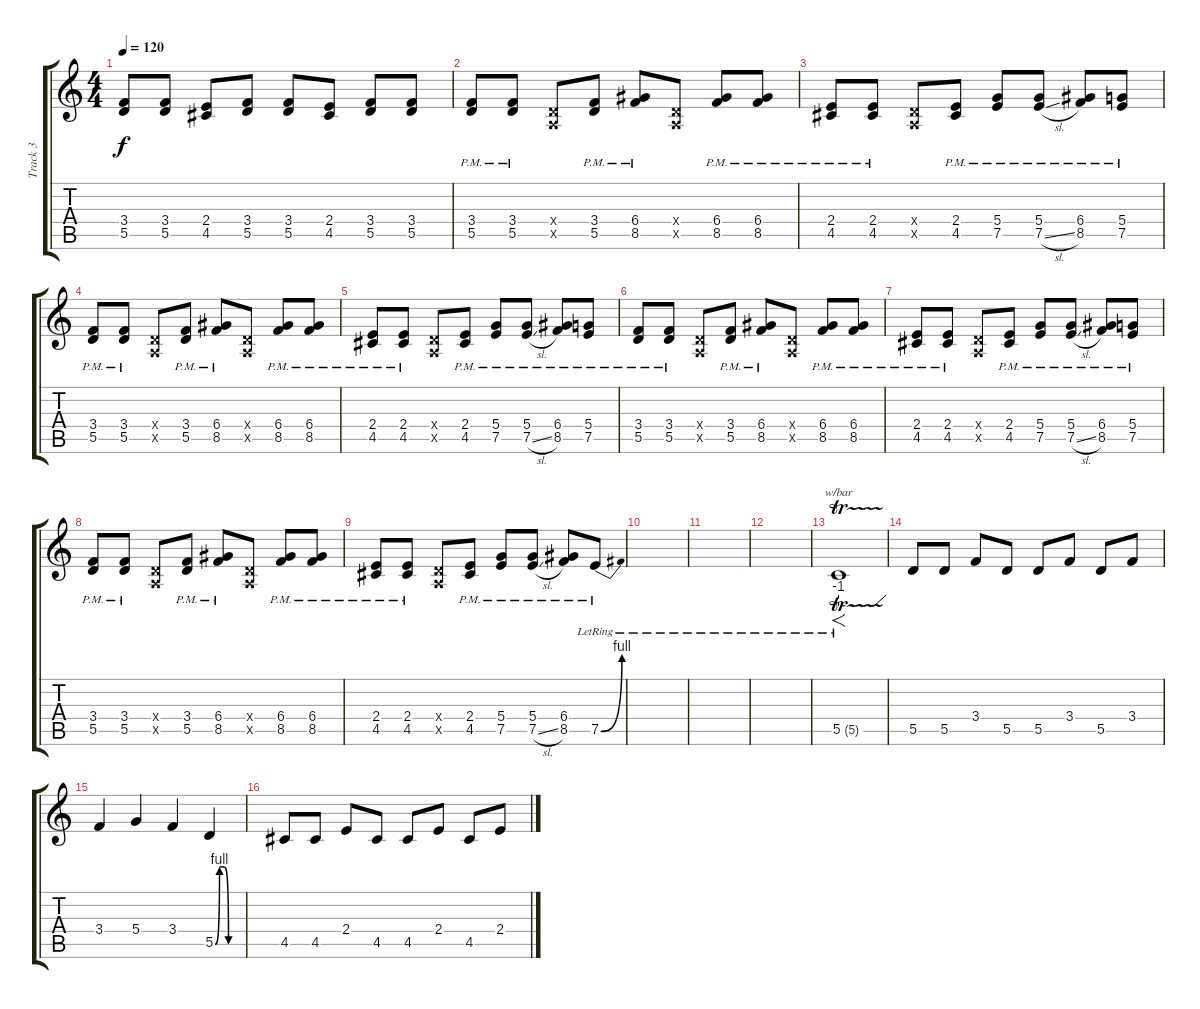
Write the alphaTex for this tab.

\track ("Track 3" "Track 3") {instrument overdrivenguitar}
\staff {score tabs}
\tuning (E4 B3 G3 D3 A2 E2) {hide}
\ts (4 4)
\tempo 120
\clef g2
\ks c
(3.4 5.5).8{dy f} (3.4 5.5).8 (2.4 4.5).8 (3.4 5.5).8 (3.4 5.5).8 (2.4 4.5).8 (3.4 5.5).8 (3.4 5.5).8 |
(3.4{pm} 5.5{pm}).8 (3.4{pm} 5.5{pm}).8 (0.4{x} 0.5{x}).8 (3.4{pm} 5.5{pm}).8 (6.4{pm} 8.5{pm}).8 (0.4{x} 0.5{x}).8 (6.4{pm} 8.5{pm}).8 (6.4{pm} 8.5{pm}).8 |
(2.4{pm} 4.5{pm}).8 (2.4{pm} 4.5{pm}).8 (0.4{x} 0.5{x}).8 (2.4{pm} 4.5{pm}).8 (5.4{pm} 7.5{pm}).8 (5.4{pm} 7.5{sl pm}).8 (6.4{pm} 8.5{pm}).8 (5.4{pm} 7.5{pm}).8 |
(3.4{pm} 5.5{pm}).8 (3.4{pm} 5.5{pm}).8 (0.4{x} 0.5{x}).8 (3.4{pm} 5.5{pm}).8 (6.4{pm} 8.5{pm}).8 (0.4{x} 0.5{x}).8 (6.4{pm} 8.5{pm}).8 (6.4{pm} 8.5{pm}).8 |
(2.4{pm} 4.5{pm}).8 (2.4{pm} 4.5{pm}).8 (0.4{x} 0.5{x}).8 (2.4{pm} 4.5{pm}).8 (5.4{pm} 7.5{pm}).8 (5.4{pm} 7.5{sl pm}).8 (6.4{pm} 8.5{pm}).8 (5.4{pm} 7.5{pm}).8 |
(3.4{pm} 5.5{pm}).8 (3.4{pm} 5.5{pm}).8 (0.4{x} 0.5{x}).8 (3.4{pm} 5.5{pm}).8 (6.4{pm} 8.5{pm}).8 (0.4{x} 0.5{x}).8 (6.4{pm} 8.5{pm}).8 (6.4{pm} 8.5{pm}).8 |
(2.4{pm} 4.5{pm}).8 (2.4{pm} 4.5{pm}).8 (0.4{x} 0.5{x}).8 (2.4{pm} 4.5{pm}).8 (5.4{pm} 7.5{pm}).8 (5.4{pm} 7.5{sl pm}).8 (6.4{pm} 8.5{pm}).8 (5.4{pm} 7.5{pm}).8 |
(3.4{pm} 5.5{pm}).8 (3.4{pm} 5.5{pm}).8 (0.4{x} 0.5{x}).8 (3.4{pm} 5.5{pm}).8 (6.4{pm} 8.5{pm}).8 (0.4{x} 0.5{x}).8 (6.4{pm} 8.5{pm}).8 (6.4{pm} 8.5{pm}).8 |
(2.4{pm} 4.5{pm}).8 (2.4{pm} 4.5{pm}).8 (0.4{x} 0.5{x}).8 (2.4{pm} 4.5{pm}).8 (5.4{pm} 7.5{pm}).8 (5.4{pm} 7.5{sl pm}).8 (6.4{pm} 8.5{pm}).8 7.5{be (bend 0 0 60 4) pm lr}.8 |
|
|
|
5.5{tr (5 16) lr}.1{f tbe (custom default 0 -4 45 -4 60 0)} |
5.5.8 5.5.8 3.4.8 5.5.8 5.5.8 3.4.8 5.5.8 3.4.8 |
3.4.4 5.4.4 3.4.4 5.5{be (custom 0 0 10 4 20 4 30 0 60 0)}.4 |
4.5.8 4.5.8 2.4.8 4.5.8 4.5.8 2.4.8 4.5.8 2.4.8
